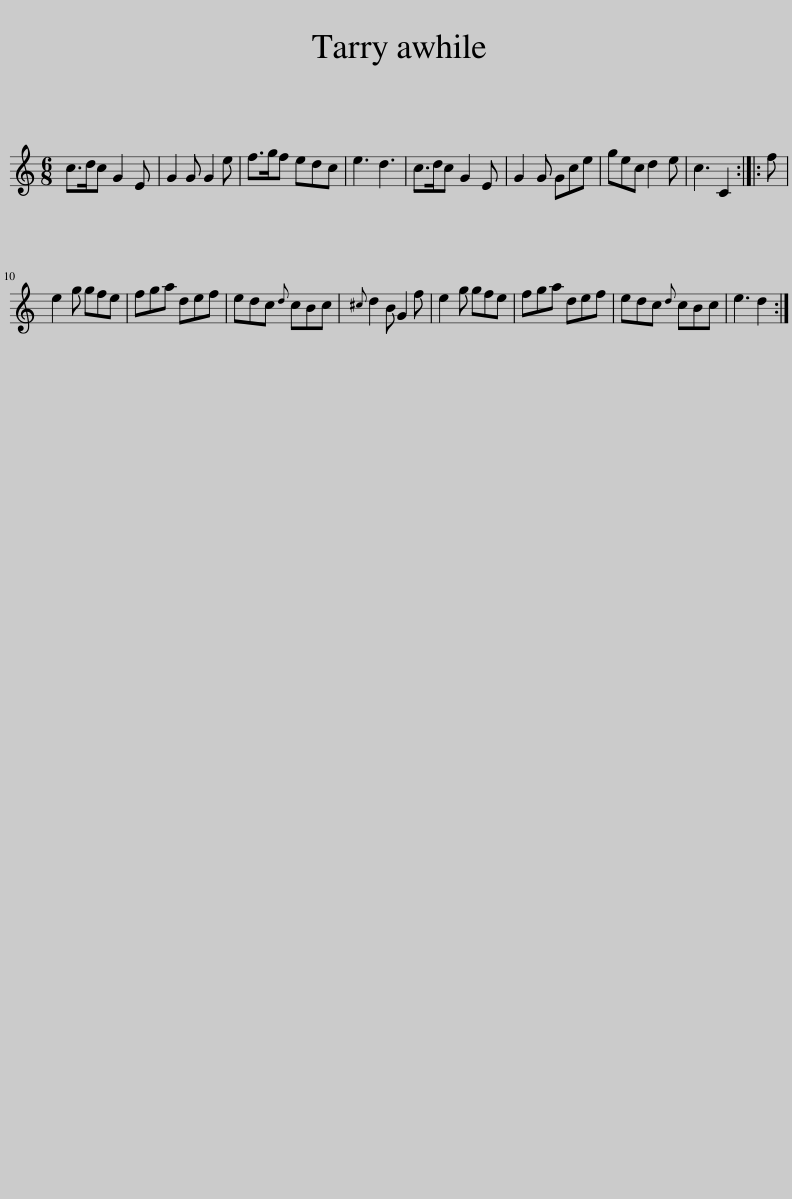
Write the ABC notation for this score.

X:1
L:1/8
M:6/8
I:linebreak $
K:C
V:1 treble
V:1
 c>dc G2 E | G2 G G2 e | f>gf edc | e3 d3 | c>dc G2 E | %5
 G2 G Gce | gec d2 e | c3 C2 :: f |$ e2 g gfe | %10
 fga def | edc{d} cBc |{^c} d2 B G2 f | e2 g gfe | fga def | %15
 edc{d} cBc | e3 d2 :| %17
